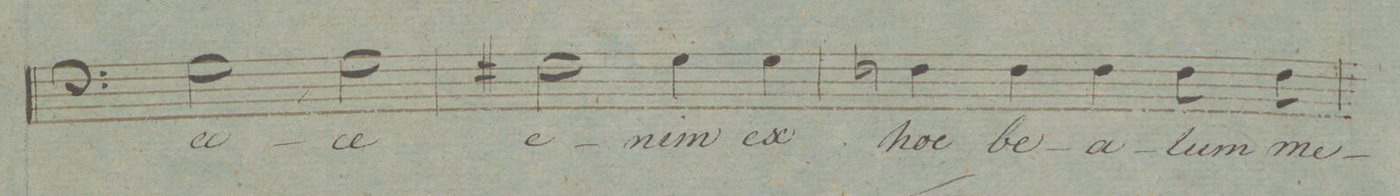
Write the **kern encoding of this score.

**kern	**text	**dynam
*I"Baſso.	*	*
*clefF4	*	*
*k[]	*	*
*met(c|)	*	*
*M2/2	*	*
2G\	ec-	.
2G\	-ce	.
=36	=36	=36
2F#X\	e-	.
4G\	-nim	.
4G\	ex	.
=37	=37	=37
4Fn\	hoc	.
4F\	be-	.
4F\	-a-	.
8F\	-tum	.
8F\	me-	.
=38	=38	=38
*-	*-	*-
